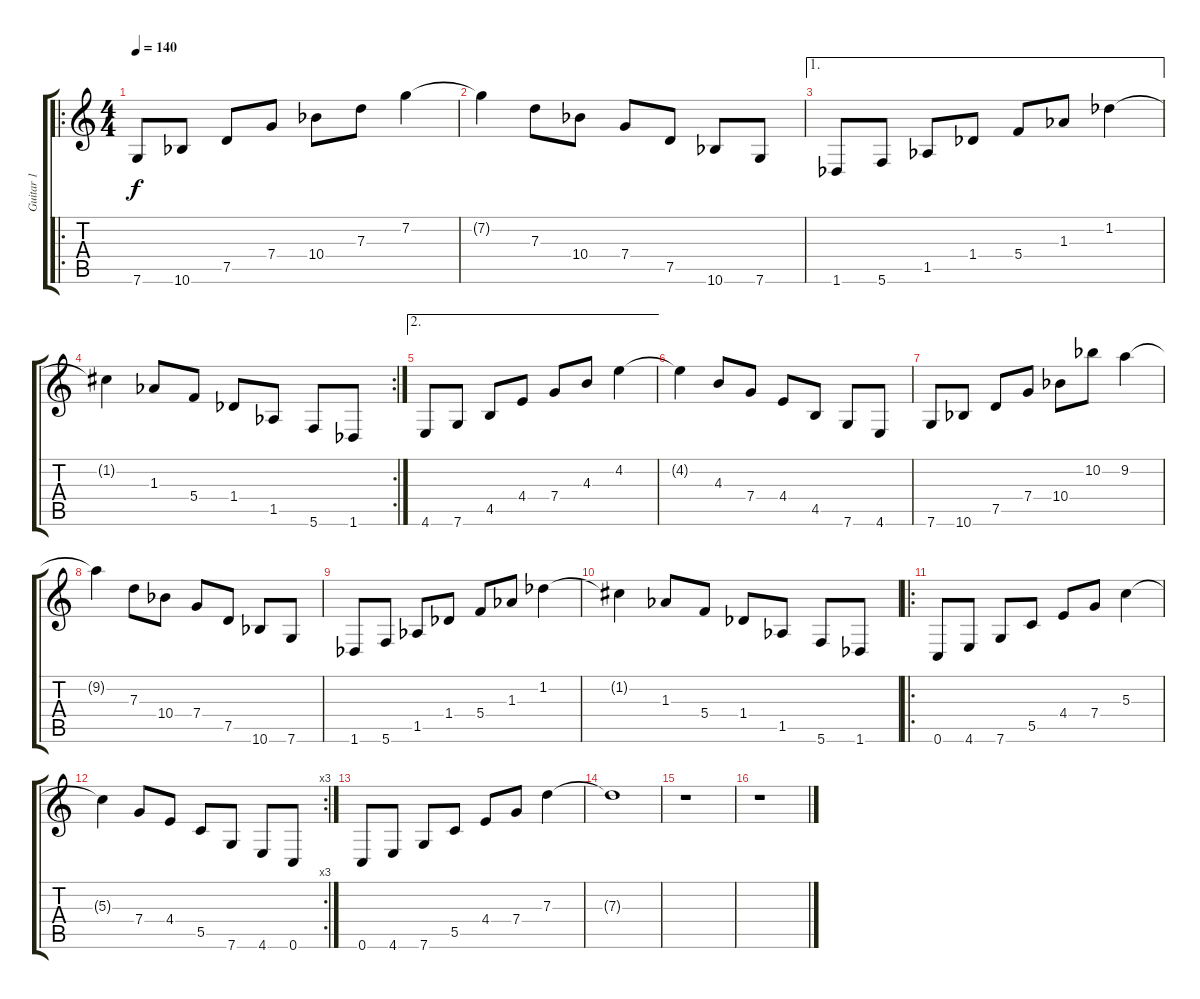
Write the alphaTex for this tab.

\track ("Guitar 1" "Guitar 1") {instrument overdrivenguitar}
\staff {score tabs}
\tuning (E4 C4 G3 C3 G2 C2) {hide}
\ro
\ts (4 4)
\tempo 140
\clef g2
\ks c
7.6.8{dy f instrument overdrivenguitar} 10.6{acc b}.8 7.5.8 7.4.8 10.4{acc b}.8 7.3.8 7.2.4 |
7.2{t}.4 7.3.8 10.4{acc b}.8 7.4.8 7.5.8 10.6{acc b}.8 7.6.8 |
\ae 1
1.6{acc b}.8 5.6.8 1.5{acc b}.8 1.4{acc b}.8 5.4.8 1.3{acc b}.8 1.2{acc b}.4 |
\rc 2
1.2{t}.4 1.3{acc b}.8 5.4.8 1.4{acc b}.8 1.5{acc b}.8 5.6.8 1.6{acc b}.8 |
\ae 2
4.6.8 7.6.8 4.5.8 4.4.8 7.4.8 4.3.8 4.2.4 |
4.2{t}.4 4.3.8 7.4.8 4.4.8 4.5.8 7.6.8 4.6.8 |
7.6.8 10.6{acc b}.8 7.5.8 7.4.8 10.4{acc b}.8 10.2{acc b}.8 9.2.4 |
9.2{t}.4 7.3.8 10.4{acc b}.8 7.4.8 7.5.8 10.6{acc b}.8 7.6.8 |
1.6{acc b}.8 5.6.8 1.5{acc b}.8 1.4{acc b}.8 5.4.8 1.3{acc b}.8 1.2{acc b}.4 |
1.2{t}.4 1.3{acc b}.8 5.4.8 1.4{acc b}.8 1.5{acc b}.8 5.6.8 1.6{acc b}.8 |
\ro
0.6.8 4.6.8 7.6.8 5.5.8 4.4.8 7.4.8 5.3.4 |
\rc 3
5.3{t}.4 7.4.8 4.4.8 5.5.8 7.6.8 4.6.8 0.6.8 |
0.6.8 4.6.8 7.6.8 5.5.8 4.4.8 7.4.8 7.3.4 |
7.3{t}.1 |
r.1 |
r.1
